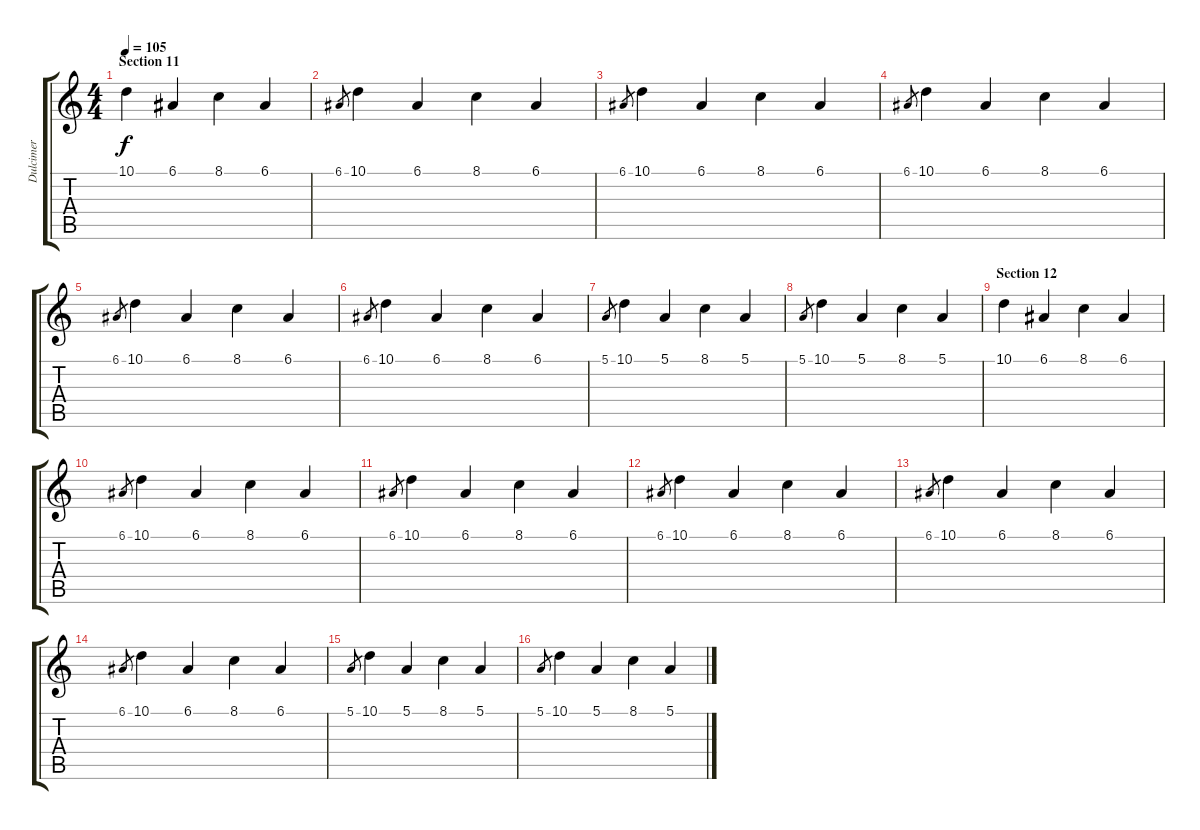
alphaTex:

\track ("Dulcimer" "Dulcimer") {instrument dulcimer}
\staff {score tabs}
\tuning (E4 B3 G3 D3 A2 E2) {hide}
\ts (4 4)
\section ("" "Section 11")
\tempo 105
\clef g2
\ks c
10.1.4{dy f} 6.1.4 8.1.4 6.1.4 |
6.1.8{gr} 10.1.4 6.1.4 8.1.4 6.1.4 |
6.1.8{gr} 10.1.4 6.1.4 8.1.4 6.1.4 |
6.1.8{gr} 10.1.4 6.1.4 8.1.4 6.1.4 |
6.1.8{gr} 10.1.4 6.1.4 8.1.4 6.1.4 |
6.1.8{gr} 10.1.4 6.1.4 8.1.4 6.1.4 |
5.1.8{gr} 10.1.4 5.1.4 8.1.4 5.1.4 |
5.1.8{gr} 10.1.4 5.1.4 8.1.4 5.1.4 |
\section ("" "Section 12")
10.1.4 6.1.4 8.1.4 6.1.4 |
6.1.8{gr} 10.1.4 6.1.4 8.1.4 6.1.4 |
6.1.8{gr} 10.1.4 6.1.4 8.1.4 6.1.4 |
6.1.8{gr} 10.1.4 6.1.4 8.1.4 6.1.4 |
6.1.8{gr} 10.1.4 6.1.4 8.1.4 6.1.4 |
6.1.8{gr} 10.1.4 6.1.4 8.1.4 6.1.4 |
5.1.8{gr} 10.1.4 5.1.4 8.1.4 5.1.4 |
5.1.8{gr} 10.1.4 5.1.4 8.1.4 5.1.4
